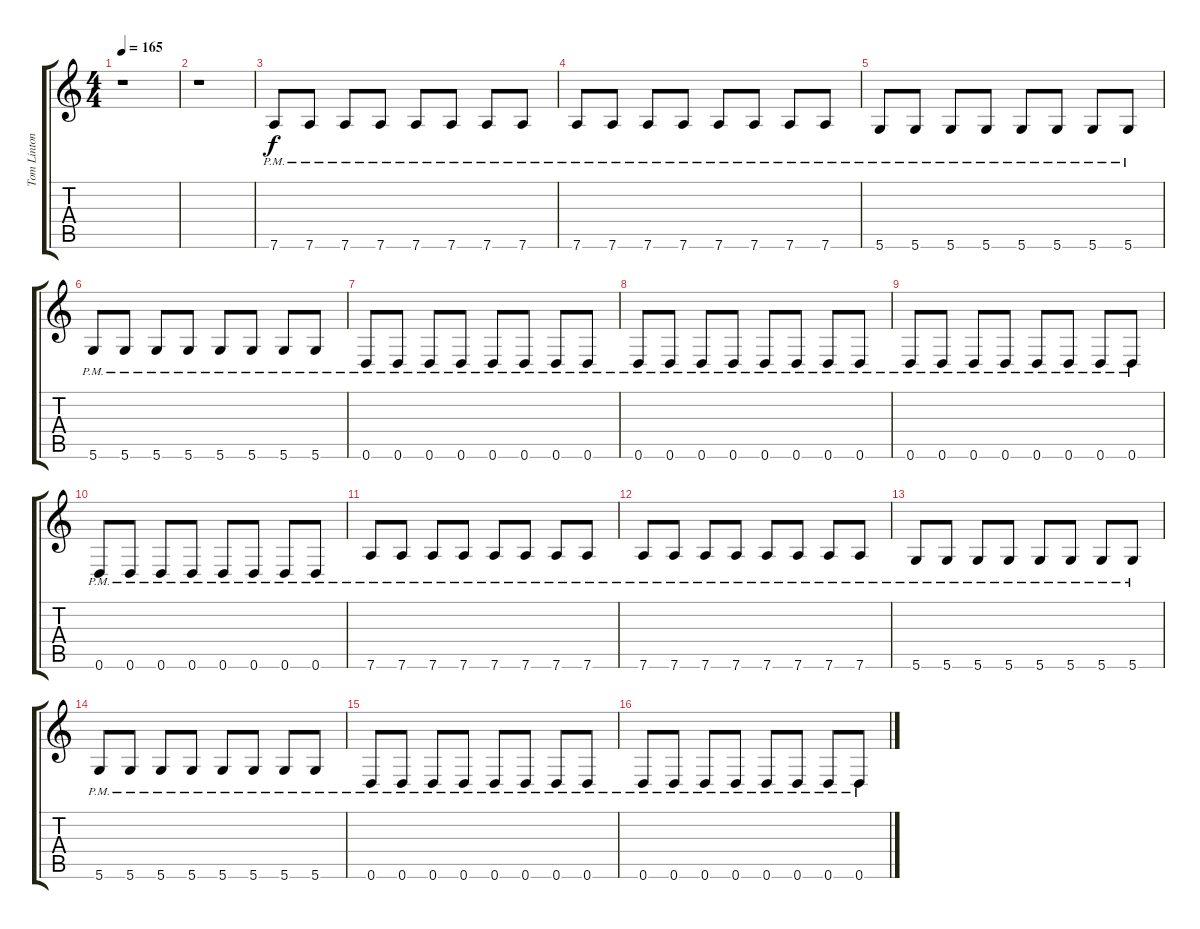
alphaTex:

\track ("Tom Linton (Guitar 2)" "Tom Linton") {instrument overdrivenguitar}
\staff {score tabs}
\tuning (E4 B3 G3 D3 A2 D2) {hide}
\ts (4 4)
\tempo 165
\clef g2
\ks c
r.1{dy f} |
r.1 |
7.6{pm}.8 7.6{pm}.8 7.6{pm}.8 7.6{pm}.8 7.6{pm}.8 7.6{pm}.8 7.6{pm}.8 7.6{pm}.8 |
7.6{pm}.8 7.6{pm}.8 7.6{pm}.8 7.6{pm}.8 7.6{pm}.8 7.6{pm}.8 7.6{pm}.8 7.6{pm}.8 |
5.6{pm}.8 5.6{pm}.8 5.6{pm}.8 5.6{pm}.8 5.6{pm}.8 5.6{pm}.8 5.6{pm}.8 5.6{pm}.8 |
5.6{pm}.8 5.6{pm}.8 5.6{pm}.8 5.6{pm}.8 5.6{pm}.8 5.6{pm}.8 5.6{pm}.8 5.6{pm}.8 |
0.6{pm}.8 0.6{pm}.8 0.6{pm}.8 0.6{pm}.8 0.6{pm}.8 0.6{pm}.8 0.6{pm}.8 0.6{pm}.8 |
0.6{pm}.8 0.6{pm}.8 0.6{pm}.8 0.6{pm}.8 0.6{pm}.8 0.6{pm}.8 0.6{pm}.8 0.6{pm}.8 |
0.6{pm}.8 0.6{pm}.8 0.6{pm}.8 0.6{pm}.8 0.6{pm}.8 0.6{pm}.8 0.6{pm}.8 0.6{pm}.8 |
0.6{pm}.8 0.6{pm}.8 0.6{pm}.8 0.6{pm}.8 0.6{pm}.8 0.6{pm}.8 0.6{pm}.8 0.6{pm}.8 |
7.6{pm}.8 7.6{pm}.8 7.6{pm}.8 7.6{pm}.8 7.6{pm}.8 7.6{pm}.8 7.6{pm}.8 7.6{pm}.8 |
7.6{pm}.8 7.6{pm}.8 7.6{pm}.8 7.6{pm}.8 7.6{pm}.8 7.6{pm}.8 7.6{pm}.8 7.6{pm}.8 |
5.6{pm}.8 5.6{pm}.8 5.6{pm}.8 5.6{pm}.8 5.6{pm}.8 5.6{pm}.8 5.6{pm}.8 5.6{pm}.8 |
5.6{pm}.8 5.6{pm}.8 5.6{pm}.8 5.6{pm}.8 5.6{pm}.8 5.6{pm}.8 5.6{pm}.8 5.6{pm}.8 |
0.6{pm}.8 0.6{pm}.8 0.6{pm}.8 0.6{pm}.8 0.6{pm}.8 0.6{pm}.8 0.6{pm}.8 0.6{pm}.8 |
0.6{pm}.8 0.6{pm}.8 0.6{pm}.8 0.6{pm}.8 0.6{pm}.8 0.6{pm}.8 0.6{pm}.8 0.6{pm}.8
